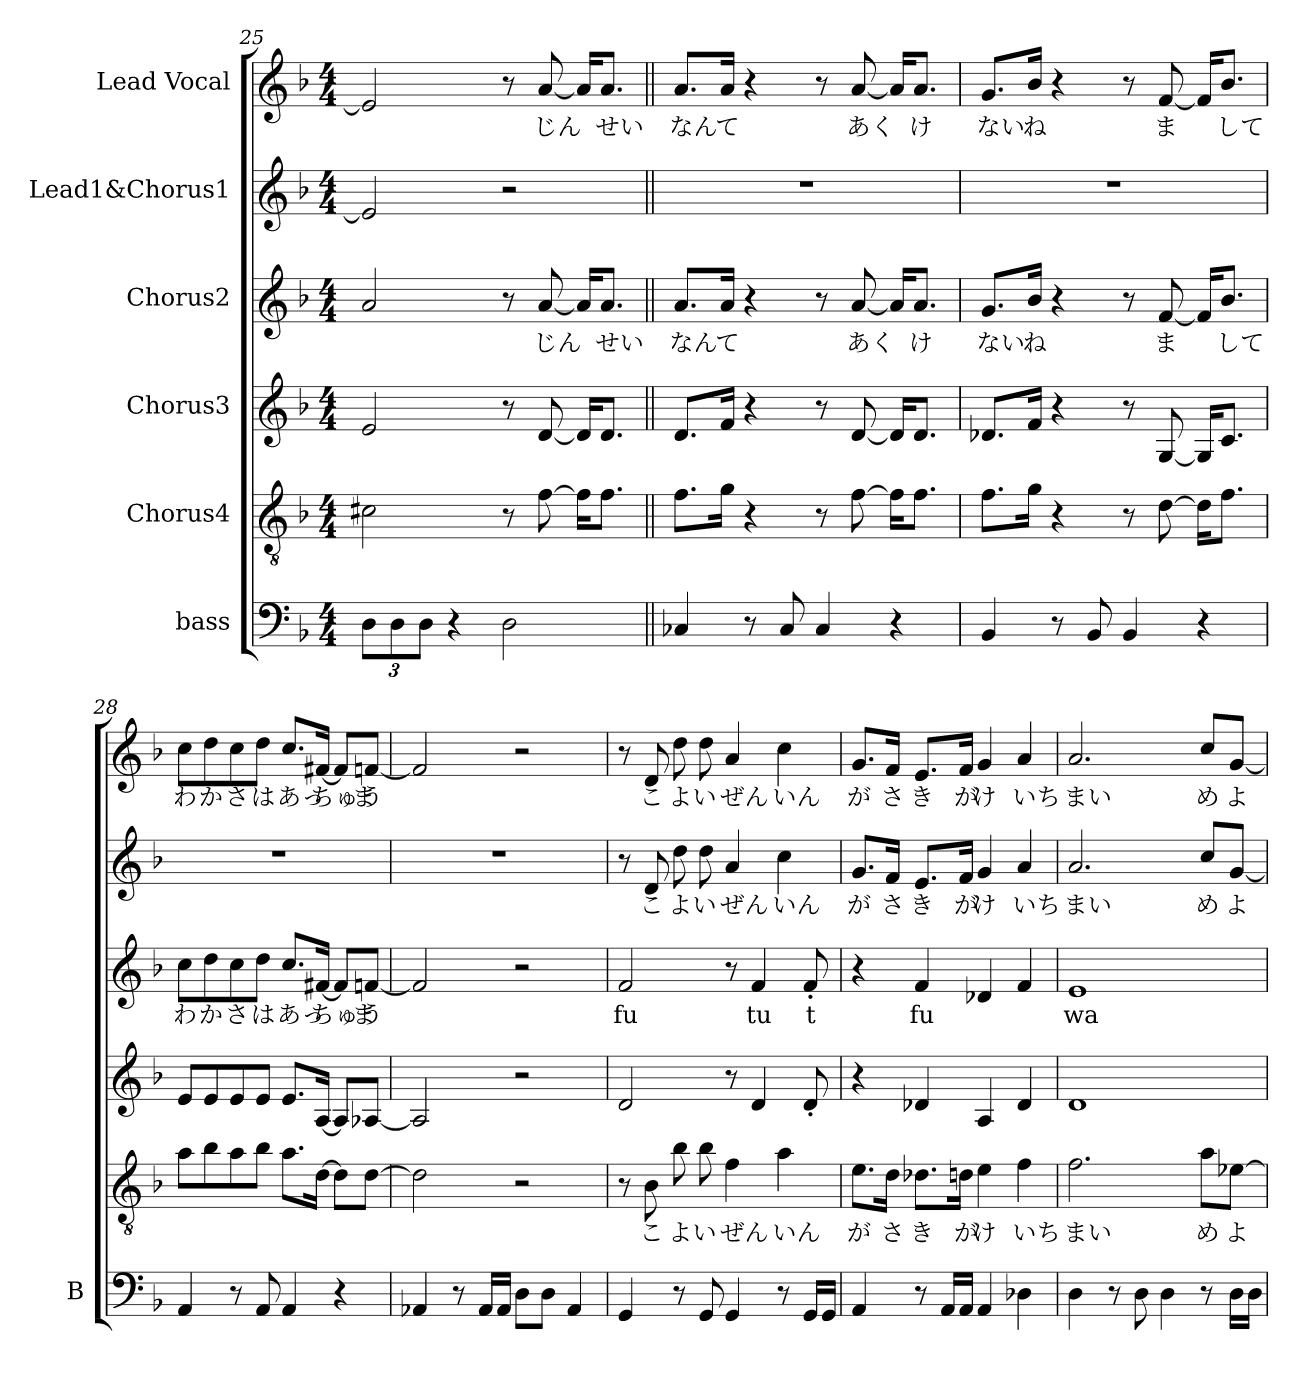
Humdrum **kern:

**kern	**kern	**text	**kern	**kern	**text	**kern	**text	**kern	**text
*part6	*part5	*part5	*part4	*part3	*part3	*part2	*part2	*part1	*part1
*staff6	*staff5	*staff5	*staff4	*staff3	*staff3	*staff2	*staff2	*staff1	*staff1
*I"bass	*I"Chorus4	*	*I"Chorus3	*I"Chorus2	*	*I"Lead1&amp;Chorus1	*	*I"Lead Vocal	*
*I'B	*	*	*	*	*	*	*	*	*
*clefF4	*clefGv2	*	*clefG2	*clefG2	*	*clefG2	*	*clefG2	*
*k[b-]	*k[b-]	*	*k[b-]	*k[b-]	*	*k[b-]	*	*k[b-]	*
*M4/4	*M4/4	*	*M4/4	*M4/4	*	*M4/4	*	*M4/4	*
=25	=25	=25	=25	=25	=25	=25	=25	=25	=25
12DL	2c#X	.	2e	2a	.	2e]	.	2e]	.
12D	.	.	.	.	.	.	.	.	.
12DJ	.	.	.	.	.	.	.	.	.
4r	.	.	.	.	.	.	.	.	.
2D	8r	.	8r	8r	.	2r	.	8r	.
.	[8f	.	[8d	[8a	じん	.	.	[8a	じん
.	16fKL]	.	16dKL]	16aKL]	.	.	.	16aKL]	.
.	8.fJ	.	8.dJ	8.aJ	せい	.	.	8.aJ	せい
=26||	=26||	=26||	=26||	=26||	=26||	=26||	=26||	=26||	=26||
4C-X	8.fL	.	8.dL	8.aL	なん	1r	.	8.aL	なん
.	16gJk	.	16fJk	16aJk	て	.	.	16aJk	て
8r	4r	.	4r	4r	.	.	.	4r	.
8C-	.	.	.	.	.	.	.	.	.
4C-	8r	.	8r	8r	.	.	.	8r	.
.	[8f	.	[8d	[8a	あく	.	.	[8a	あく
4r	16fKL]	.	16dKL]	16aKL]	.	.	.	16aKL]	.
.	8.fJ	.	8.dJ	8.aJ	け	.	.	8.aJ	け
=27	=27	=27	=27	=27	=27	=27	=27	=27	=27
4BB-	8.fL	.	8.d-XL	8.gL	ない	1r	.	8.gL	ない
.	16gJk	.	16fJk	16b-Jk	ね	.	.	16b-Jk	ね
8r	4r	.	4r	4r	.	.	.	4r	.
8BB-	.	.	.	.	.	.	.	.	.
4BB-	8r	.	8r	8r	.	.	.	8r	.
.	[8d	.	[8G	[8f	ま	.	.	[8f	ま
4r	16dKL]	.	16GKL]	16fKL]	.	.	.	16fKL]	.
.	8.fJ	.	8.cJ	8.b-J	して	.	.	8.b-J	して
=28	=28	=28	=28	=28	=28	=28	=28	=28	=28
4AA	8aL	.	8eL	8ccL	わ	1r	.	8ccL	わ
.	8b-	.	8e	8dd	か	.	.	8dd	か
8r	8a	.	8e	8cc	さ	.	.	8cc	さ
8AA	8b-J	.	8eJ	8ddJ	は	.	.	8ddJ	は
4AA	8.aL	.	8.eL	8.ccL	あっ	.	.	8.ccL	あっ
.	[16dJk	.	[16AJk	[16f#XJk	ちゅう	.	.	[16f#XJk	ちゅう
4r	8dL]	.	8AL]	8f#L]	.	.	.	8f#L]	.
.	[8dJ	.	[8A-XJ	[8fnJ	ま	.	.	[8fnJ	ま
=29	=29	=29	=29	=29	=29	=29	=29	=29	=29
4AA-X	2d]	.	2A-]	2f]	.	1r	.	2f]	.
8r	.	.	.	.	.	.	.	.	.
16AA-LL	.	.	.	.	.	.	.	.	.
16AA-JJ	.	.	.	.	.	.	.	.	.
8DL	2r	.	2r	2r	.	.	.	2r	.
8DJ	.	.	.	.	.	.	.	.	.
4AA-	.	.	.	.	.	.	.	.	.
=30	=30	=30	=30	=30	=30	=30	=30	=30	=30
4GG	8r	.	2d	2f	fu	8r	.	8r	.
.	8B-	こ	.	.	.	8d	こ	8d	こ
8r	8b-	よい	.	.	.	8dd	よい	8dd	よい
8GG	8b-	.	.	.	.	8dd	.	8dd	.
4GG	4f	ぜん	8r	8r	.	4a	ぜん	4a	ぜん
.	.	.	4d	4f	tu	.	.	.	.
8r	4a	いん	.	.	.	4cc	いん	4cc	いん
16GGLL	.	.	8d'	8f'	t	.	.	.	.
16GGJJ	.	.	.	.	.	.	.	.	.
=31	=31	=31	=31	=31	=31	=31	=31	=31	=31
4AA	8.eL	が	4r	4r	.	8.gL	が	8.gL	が
.	16dJk	さ	.	.	.	16fJk	さ	16fJk	さ
8r	8.d-XL	き	4d-X	4f	fu	8.eL	き	8.eL	き
16AALL	.	.	.	.	.	.	.	.	.
16AAJJ	16dnJk	が	.	.	.	16fJk	が	16fJk	が
4AA	4e	け	4A	4d-X	.	4g	け	4g	け
4D-X	4f	いち	4d-	4f	.	4a	いち	4a	いち
=32	=32	=32	=32	=32	=32	=32	=32	=32	=32
4D	2.f	まい	1d	1e	wa	2.a	まい	2.a	まい
8r	.	.	.	.	.	.	.	.	.
8D	.	.	.	.	.	.	.	.	.
4D	.	.	.	.	.	.	.	.	.
8r	8aL	め	.	.	.	8ccL	め	8ccL	め
16DLL	[8e-XJ	よ	.	.	.	[8gJ	よ	[8gJ	よ
16DJJ	.	.	.	.	.	.	.	.	.
=	=	=	=	=	=	=	=	=	=
*-	*-	*-	*-	*-	*-	*-	*-	*-	*-
